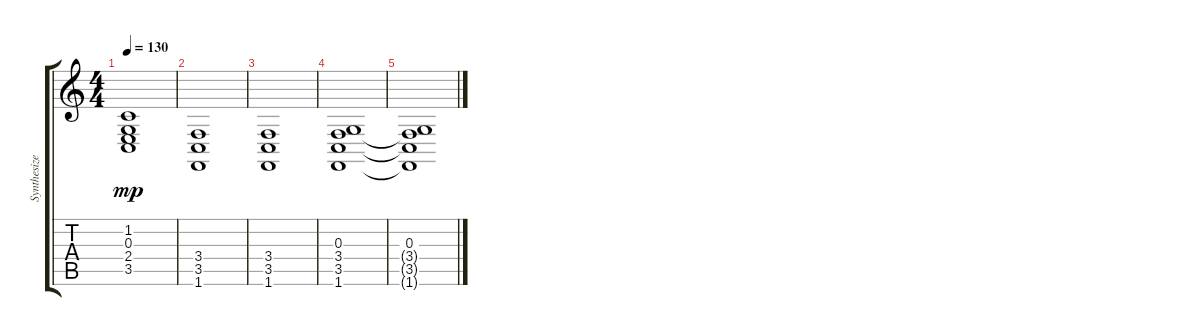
\track ("Synthesizer" "Synthesize") {instrument synthbrass1}
\staff {score tabs}
\tuning (E4 B3 G3 D3 A2 E2) {hide}
\ts (4 4)
\tempo 130
\clef g2
\ks c
(1.2{t} 0.3 2.4{t} 3.5{t}).1{dy mp} |
(3.4 3.5 1.6).1 |
(3.4 3.5 1.6).1 |
(0.3 3.4 3.5 1.6).1 |
(0.3 3.4{t} 3.5{t} 1.6{t}).1
